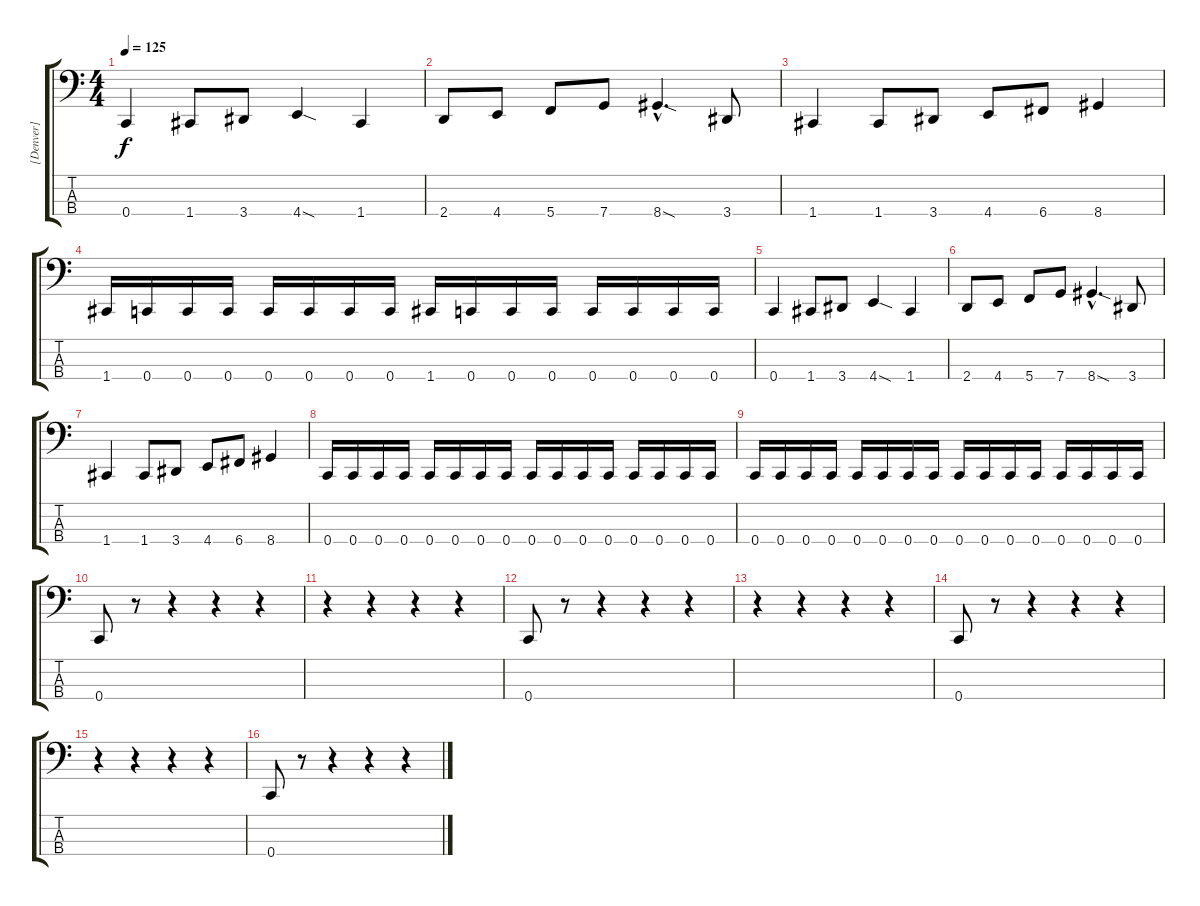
\track ("[Denver]" "[Denver]") {instrument electricbasspick}
\staff {score tabs}
\tuning (Eb2 Bb1 F1 C1) {hide}
\ts (4 4)
\tempo 125
\clef f4
\ks c
0.4.4{dy f} 1.4.8 3.4.8 4.4{sod}.4 1.4.4 |
2.4.8 4.4.8 5.4.8 7.4.8 8.4{sod hac}.4{d} 3.4.8 |
1.4.4 1.4.8 3.4.8 4.4.8 6.4.8 8.4.4 |
1.4.16 0.4.16 0.4.16 0.4.16 0.4.16 0.4.16 0.4.16 0.4.16 1.4.16 0.4.16 0.4.16 0.4.16 0.4.16 0.4.16 0.4.16 0.4.16 |
0.4.4 1.4.8 3.4.8 4.4{sod}.4 1.4.4 |
2.4.8 4.4.8 5.4.8 7.4.8 8.4{sod hac}.4{d} 3.4.8 |
1.4.4 1.4.8 3.4.8 4.4.8 6.4.8 8.4.4 |
0.4.16 0.4.16 0.4.16 0.4.16 0.4.16 0.4.16 0.4.16 0.4.16 0.4.16 0.4.16 0.4.16 0.4.16 0.4.16 0.4.16 0.4.16 0.4.16 |
0.4.16 0.4.16 0.4.16 0.4.16 0.4.16 0.4.16 0.4.16 0.4.16 0.4.16 0.4.16 0.4.16 0.4.16 0.4.16 0.4.16 0.4.16 0.4.16 |
0.4.8 r.8 r.4 r.4 r.4 |
r.4 r.4 r.4 r.4 |
0.4.8 r.8 r.4 r.4 r.4 |
r.4 r.4 r.4 r.4 |
0.4.8 r.8 r.4 r.4 r.4 |
r.4 r.4 r.4 r.4 |
0.4.8 r.8 r.4 r.4 r.4
